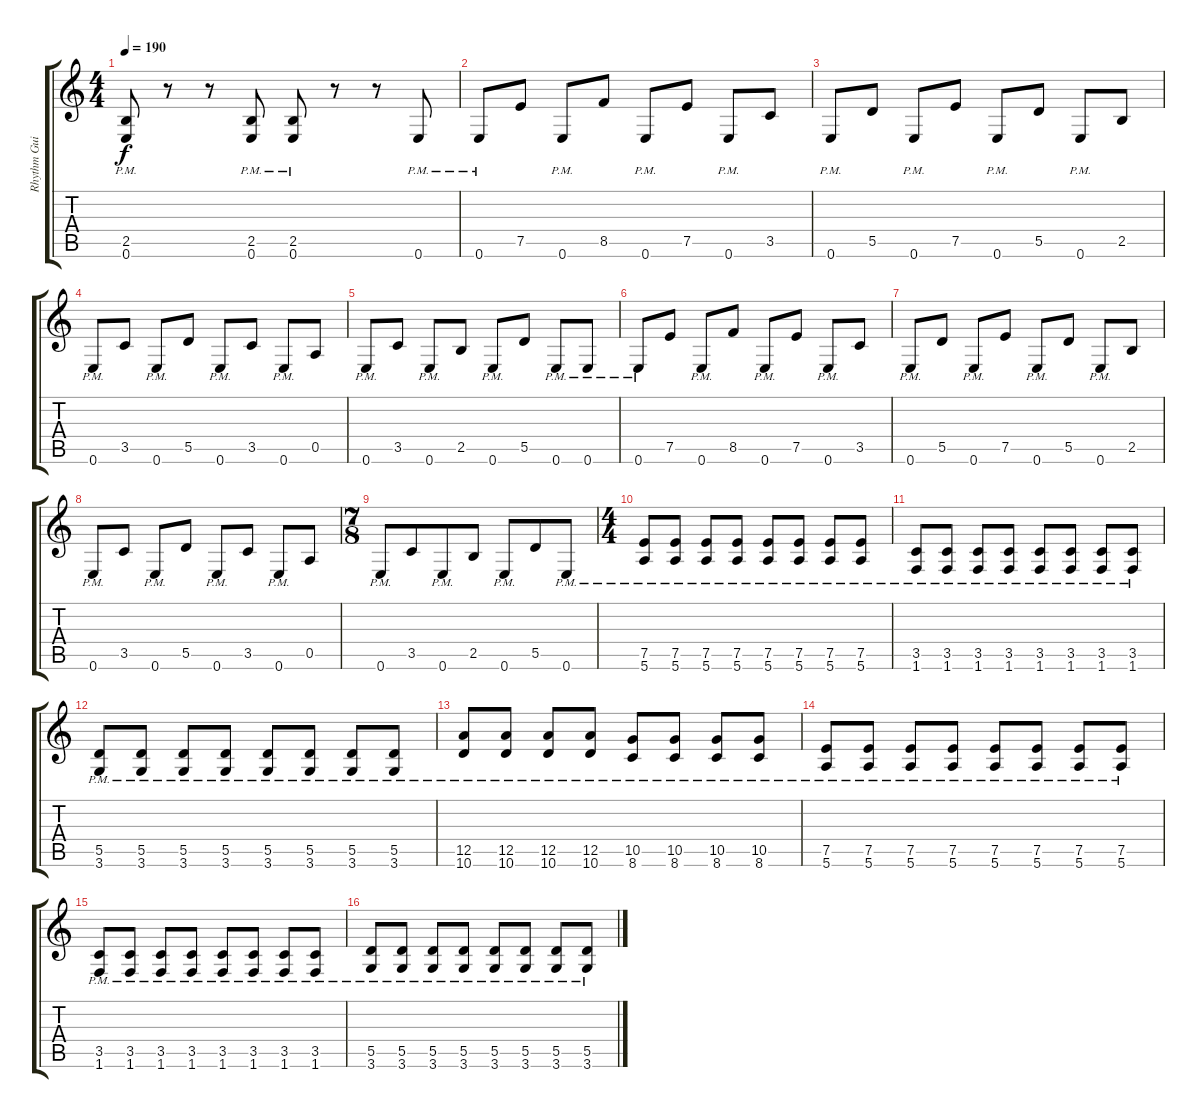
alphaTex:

\track ("Rhythm Guitar" "Rhythm Gui") {instrument distortionguitar}
\staff {score tabs}
\tuning (E4 B3 G3 D3 A2 E2) {hide}
\ts (4 4)
\tempo 190
\clef g2
\ks c
(2.5{pm} 0.6{pm}).8{dy f} r.8 r.8 (2.5{pm} 0.6{pm}).8 (2.5{pm} 0.6{pm}).8 r.8 r.8 0.6{pm}.8 |
0.6{pm}.8 7.5.8 0.6{pm}.8 8.5.8 0.6{pm}.8 7.5.8 0.6{pm}.8 3.5.8 |
0.6{pm}.8 5.5.8 0.6{pm}.8 7.5.8 0.6{pm}.8 5.5.8 0.6{pm}.8 2.5.8 |
0.6{pm}.8 3.5.8 0.6{pm}.8 5.5.8 0.6{pm}.8 3.5.8 0.6{pm}.8 0.5.8 |
0.6{pm}.8 3.5.8 0.6{pm}.8 2.5.8 0.6{pm}.8 5.5.8 0.6{pm}.8 0.6{pm}.8 |
0.6{pm}.8 7.5.8 0.6{pm}.8 8.5.8 0.6{pm}.8 7.5.8 0.6{pm}.8 3.5.8 |
0.6{pm}.8 5.5.8 0.6{pm}.8 7.5.8 0.6{pm}.8 5.5.8 0.6{pm}.8 2.5.8 |
0.6{pm}.8 3.5.8 0.6{pm}.8 5.5.8 0.6{pm}.8 3.5.8 0.6{pm}.8 0.5.8 |
\ts (7 8)
0.6{pm}.8 3.5.8 0.6{pm}.8 2.5.8 0.6{pm}.8 5.5.8 0.6{pm}.8 |
\ts (4 4)
(7.5{pm} 5.6{pm}).8 (7.5{pm} 5.6{pm}).8 (7.5{pm} 5.6{pm}).8 (7.5{pm} 5.6{pm}).8 (7.5{pm} 5.6{pm}).8 (7.5{pm} 5.6{pm}).8 (7.5{pm} 5.6{pm}).8 (7.5{pm} 5.6{pm}).8 |
(3.5{pm} 1.6{pm}).8 (3.5{pm} 1.6{pm}).8 (3.5{pm} 1.6{pm}).8 (3.5{pm} 1.6{pm}).8 (3.5{pm} 1.6{pm}).8 (3.5{pm} 1.6{pm}).8 (3.5{pm} 1.6{pm}).8 (3.5{pm} 1.6{pm}).8 |
(5.5{pm} 3.6{pm}).8 (5.5{pm} 3.6{pm}).8 (5.5{pm} 3.6{pm}).8 (5.5{pm} 3.6{pm}).8 (5.5{pm} 3.6{pm}).8 (5.5{pm} 3.6{pm}).8 (5.5{pm} 3.6{pm}).8 (5.5{pm} 3.6{pm}).8 |
(12.5{pm} 10.6{pm}).8 (12.5{pm} 10.6{pm}).8 (12.5{pm} 10.6{pm}).8 (12.5{pm} 10.6{pm}).8 (10.5{pm} 8.6{pm}).8 (10.5{pm} 8.6{pm}).8 (10.5{pm} 8.6{pm}).8 (10.5{pm} 8.6{pm}).8 |
(7.5{pm} 5.6{pm}).8 (7.5{pm} 5.6{pm}).8 (7.5{pm} 5.6{pm}).8 (7.5{pm} 5.6{pm}).8 (7.5{pm} 5.6{pm}).8 (7.5{pm} 5.6{pm}).8 (7.5{pm} 5.6{pm}).8 (7.5{pm} 5.6{pm}).8 |
(3.5{pm} 1.6{pm}).8 (3.5{pm} 1.6{pm}).8 (3.5{pm} 1.6{pm}).8 (3.5{pm} 1.6{pm}).8 (3.5{pm} 1.6{pm}).8 (3.5{pm} 1.6{pm}).8 (3.5{pm} 1.6{pm}).8 (3.5{pm} 1.6{pm}).8 |
(5.5{pm} 3.6{pm}).8 (5.5{pm} 3.6{pm}).8 (5.5{pm} 3.6{pm}).8 (5.5{pm} 3.6{pm}).8 (5.5{pm} 3.6{pm}).8 (5.5{pm} 3.6{pm}).8 (5.5{pm} 3.6{pm}).8 (5.5{pm} 3.6{pm}).8
